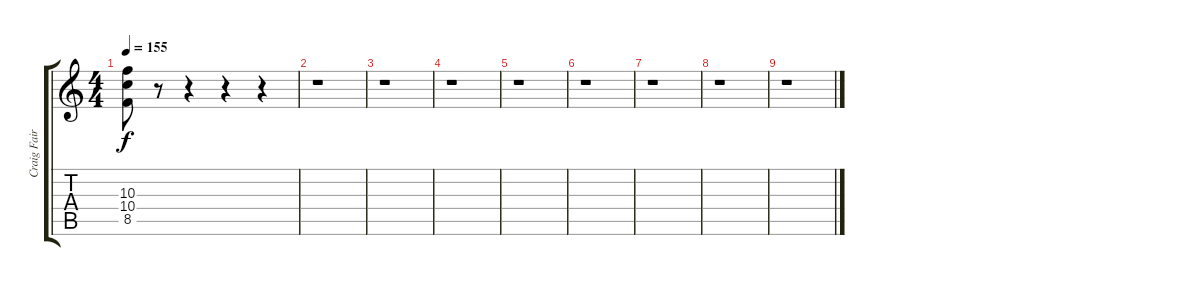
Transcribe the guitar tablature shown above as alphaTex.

\track ("Craig Fairbaugh Guitar 1" "Craig Fair") {mute instrument overdrivenguitar}
\staff {score tabs}
\tuning (E4 B3 G3 D3 A2 E2) {hide}
\ts (4 4)
\tempo 155
\clef g2
\ks c
(10.3 10.4 8.5).8{dy f} r.8 r.4 r.4 r.4 |
r.1 |
r.1 |
r.1 |
r.1 |
r.1 |
r.1 |
r.1 |
r.1
